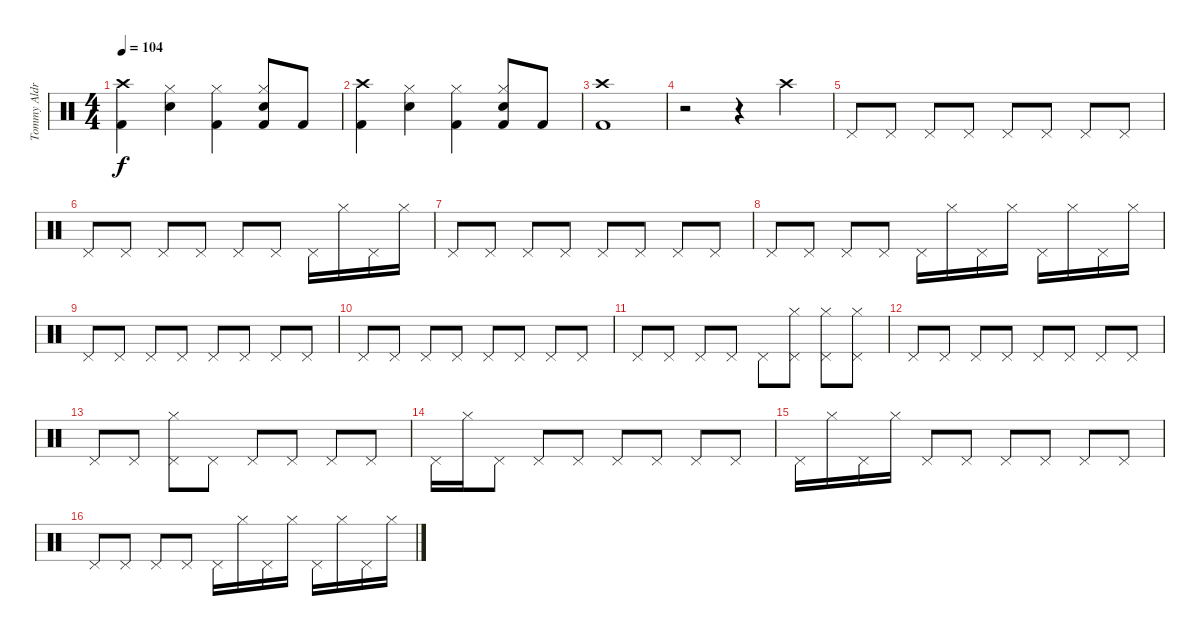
\track ("Tommy Aldridge" "Tommy Aldr") {instrument percussion}
\staff {score}
\articulation defaults
\ts (4 4)
\tempo 104
\clef neutral
\ks c
("Crash high (hit)" "Kick (hit) 2").4{dy f} ("Hi-Hat (closed)" "Snare (hit) 2").4 ("Hi-Hat (closed)" "Kick (hit) 2").4 ("Hi-Hat (closed)" "Snare (hit) 2" "Kick (hit) 2").8 "Kick (hit) 2".8 |
("Crash high (hit)" "Kick (hit) 2").4 ("Hi-Hat (closed)" "Snare (hit) 2").4 ("Hi-Hat (closed)" "Kick (hit) 2").4 ("Hi-Hat (closed)" "Snare (hit) 2" "Kick (hit) 2").8 "Kick (hit) 2".8 |
("Crash high (hit)" "Kick (hit) 2").1 |
r.2 r.4 "Crash high (hit)".4 |
"Pedal Hi-Hat (hit)".8 "Pedal Hi-Hat (hit)".8 "Pedal Hi-Hat (hit)".8 "Pedal Hi-Hat (hit)".8 "Pedal Hi-Hat (hit)".8 "Pedal Hi-Hat (hit)".8 "Pedal Hi-Hat (hit)".8 "Pedal Hi-Hat (hit)".8 |
"Pedal Hi-Hat (hit)".8 "Pedal Hi-Hat (hit)".8 "Pedal Hi-Hat (hit)".8 "Pedal Hi-Hat (hit)".8 "Pedal Hi-Hat (hit)".8 "Pedal Hi-Hat (hit)".8 "Pedal Hi-Hat (hit)".16 "Hi-Hat (closed)".16 "Pedal Hi-Hat (hit)".16 "Hi-Hat (closed)".16 |
"Pedal Hi-Hat (hit)".8 "Pedal Hi-Hat (hit)".8 "Pedal Hi-Hat (hit)".8 "Pedal Hi-Hat (hit)".8 "Pedal Hi-Hat (hit)".8 "Pedal Hi-Hat (hit)".8 "Pedal Hi-Hat (hit)".8 "Pedal Hi-Hat (hit)".8 |
"Pedal Hi-Hat (hit)".8 "Pedal Hi-Hat (hit)".8 "Pedal Hi-Hat (hit)".8 "Pedal Hi-Hat (hit)".8 "Pedal Hi-Hat (hit)".16 "Hi-Hat (closed)".16 "Pedal Hi-Hat (hit)".16 "Hi-Hat (closed)".16 "Pedal Hi-Hat (hit)".16 "Hi-Hat (closed)".16 "Pedal Hi-Hat (hit)".16 "Hi-Hat (closed)".16 |
"Pedal Hi-Hat (hit)".8 "Pedal Hi-Hat (hit)".8 "Pedal Hi-Hat (hit)".8 "Pedal Hi-Hat (hit)".8 "Pedal Hi-Hat (hit)".8 "Pedal Hi-Hat (hit)".8 "Pedal Hi-Hat (hit)".8 "Pedal Hi-Hat (hit)".8 |
"Pedal Hi-Hat (hit)".8 "Pedal Hi-Hat (hit)".8 "Pedal Hi-Hat (hit)".8 "Pedal Hi-Hat (hit)".8 "Pedal Hi-Hat (hit)".8 "Pedal Hi-Hat (hit)".8 "Pedal Hi-Hat (hit)".8 "Pedal Hi-Hat (hit)".8 |
"Pedal Hi-Hat (hit)".8 "Pedal Hi-Hat (hit)".8 "Pedal Hi-Hat (hit)".8 "Pedal Hi-Hat (hit)".8 "Pedal Hi-Hat (hit)".8 ("Hi-Hat (closed)" "Pedal Hi-Hat (hit)").8 ("Hi-Hat (closed)" "Pedal Hi-Hat (hit)").8 ("Hi-Hat (closed)" "Pedal Hi-Hat (hit)").8 |
"Pedal Hi-Hat (hit)".8 "Pedal Hi-Hat (hit)".8 "Pedal Hi-Hat (hit)".8 "Pedal Hi-Hat (hit)".8 "Pedal Hi-Hat (hit)".8 "Pedal Hi-Hat (hit)".8 "Pedal Hi-Hat (hit)".8 "Pedal Hi-Hat (hit)".8 |
"Pedal Hi-Hat (hit)".8 "Pedal Hi-Hat (hit)".8 ("Hi-Hat (closed)" "Pedal Hi-Hat (hit)").8 "Pedal Hi-Hat (hit)".8 "Pedal Hi-Hat (hit)".8 "Pedal Hi-Hat (hit)".8 "Pedal Hi-Hat (hit)".8 "Pedal Hi-Hat (hit)".8 |
"Pedal Hi-Hat (hit)".16 "Hi-Hat (closed)".16 "Pedal Hi-Hat (hit)".8 "Pedal Hi-Hat (hit)".8 "Pedal Hi-Hat (hit)".8 "Pedal Hi-Hat (hit)".8 "Pedal Hi-Hat (hit)".8 "Pedal Hi-Hat (hit)".8 "Pedal Hi-Hat (hit)".8 |
"Pedal Hi-Hat (hit)".16 "Hi-Hat (closed)".16 "Pedal Hi-Hat (hit)".16 "Hi-Hat (closed)".16 "Pedal Hi-Hat (hit)".8 "Pedal Hi-Hat (hit)".8 "Pedal Hi-Hat (hit)".8 "Pedal Hi-Hat (hit)".8 "Pedal Hi-Hat (hit)".8 "Pedal Hi-Hat (hit)".8 |
"Pedal Hi-Hat (hit)".8 "Pedal Hi-Hat (hit)".8 "Pedal Hi-Hat (hit)".8 "Pedal Hi-Hat (hit)".8 "Pedal Hi-Hat (hit)".16 "Hi-Hat (closed)".16 "Pedal Hi-Hat (hit)".16 "Hi-Hat (closed)".16 "Pedal Hi-Hat (hit)".16 "Hi-Hat (closed)".16 "Pedal Hi-Hat (hit)".16 "Hi-Hat (closed)".16
